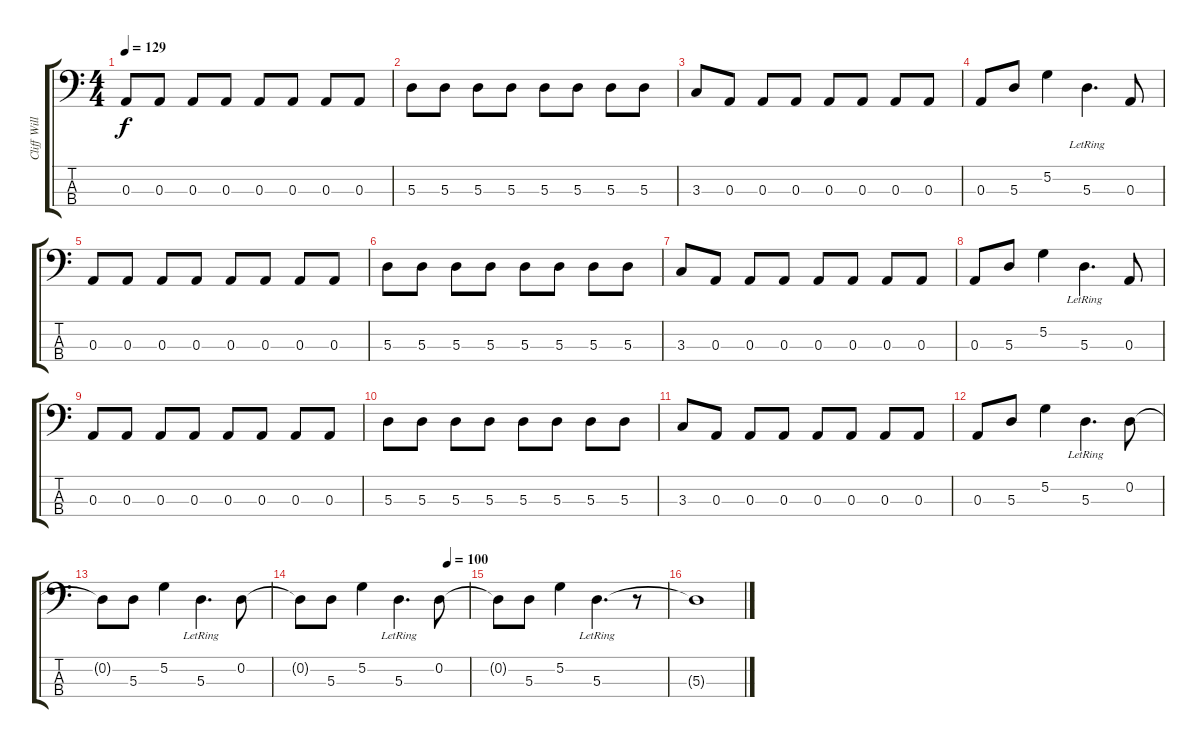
\track ("Cliff Williams" "Cliff Will") {instrument electricbassfinger}
\staff {score tabs}
\tuning (G2 D2 A1 E1) {hide}
\ts (4 4)
\tempo 129
\clef f4
\ks c
0.3.8{dy f} 0.3.8 0.3.8 0.3.8 0.3.8 0.3.8 0.3.8 0.3.8 |
5.3.8 5.3.8 5.3.8 5.3.8 5.3.8 5.3.8 5.3.8 5.3.8 |
3.3.8 0.3.8 0.3.8 0.3.8 0.3.8 0.3.8 0.3.8 0.3.8 |
0.3.8 5.3.8 5.2.4 5.3{lr}.4{d} 0.3.8 |
0.3.8 0.3.8 0.3.8 0.3.8 0.3.8 0.3.8 0.3.8 0.3.8 |
5.3.8 5.3.8 5.3.8 5.3.8 5.3.8 5.3.8 5.3.8 5.3.8 |
3.3.8 0.3.8 0.3.8 0.3.8 0.3.8 0.3.8 0.3.8 0.3.8 |
0.3.8 5.3.8 5.2.4 5.3{lr}.4{d} 0.3.8 |
0.3.8 0.3.8 0.3.8 0.3.8 0.3.8 0.3.8 0.3.8 0.3.8 |
5.3.8 5.3.8 5.3.8 5.3.8 5.3.8 5.3.8 5.3.8 5.3.8 |
3.3.8 0.3.8 0.3.8 0.3.8 0.3.8 0.3.8 0.3.8 0.3.8 |
0.3.8 5.3.8 5.2.4 5.3{lr}.4{d} 0.2.8 |
0.2{t}.8 5.3.8 5.2.4 5.3{lr}.4{d} 0.2.8 |
\tempo (100 0.875)
0.2{t}.8 5.3.8 5.2.4 5.3{lr}.4{d} 0.2.8 |
0.2{t}.8 5.3.8 5.2.4 5.3{lr}.4{d} r.8 |
5.3{t}.1
